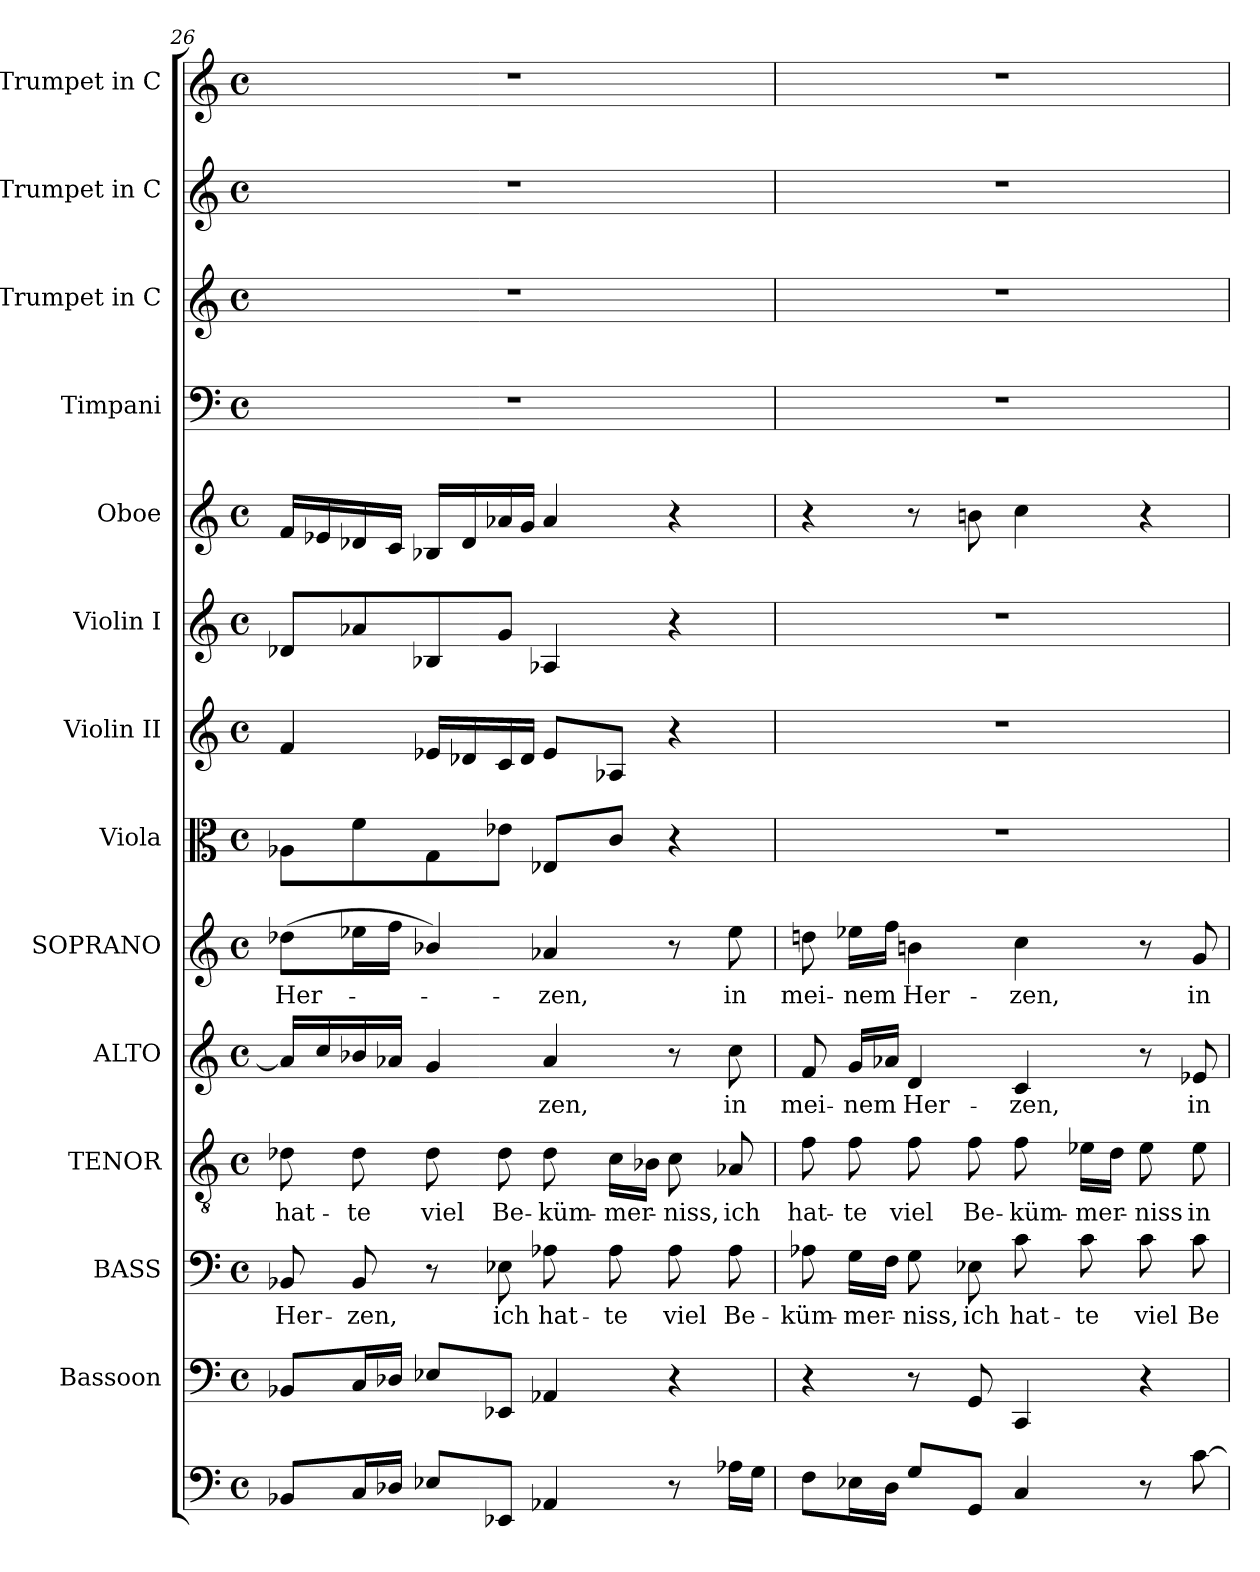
**kern	**kern	**kern	**text	**kern	**text	**kern	**text	**kern	**text	**kern	**kern	**kern	**kern	**kern	**kern	**kern	**kern
*part14	*part13	*part12	*part12	*part11	*part11	*part10	*part10	*part9	*part9	*part8	*part7	*part6	*part5	*part4	*part3	*part2	*part1
*staff14	*staff13	*staff12	*staff12	*staff11	*staff11	*staff10	*staff10	*staff9	*staff9	*staff8	*staff7	*staff6	*staff5	*staff4	*staff3	*staff2	*staff1
*	*I"Bassoon	*I"BASS	*	*I"TENOR	*	*I"ALTO	*	*I"SOPRANO	*	*I"Viola	*I"Violin II	*I"Violin I	*I"Oboe	*I"Timpani	*I"Trumpet in C	*I"Trumpet in C	*I"Trumpet in C
*	*	*	*	*	*	*I'Alto	*	*I'Soprano	*	*I'Viola	*I'Violin II	*I'Violin I	*I'Oboe	*I'Timp.	*	*	*
!!LO:LB:g=z
*clefF4	*clefF4	*clefF4	*	*clefGv2	*	*clefG2	*	*clefG2	*	*clefC3	*clefG2	*clefG2	*clefG2	*clefF4	*clefG2	*clefG2	*clefG2
*	*	*	*	*ITrd7c12	*	*	*	*	*	*	*	*	*	*	*	*	*
*k[]	*k[]	*k[]	*	*k[]	*	*k[]	*	*k[]	*	*k[]	*k[]	*k[]	*k[]	*k[]	*k[]	*k[]	*k[]
*C:	*C:	*C:	*	*C:	*	*C:	*	*C:	*	*C:	*C:	*C:	*C:	*C:	*C:	*C:	*C:
*M4/4	*M4/4	*M4/4	*	*M4/4	*	*M4/4	*	*M4/4	*	*M4/4	*M4/4	*M4/4	*M4/4	*M4/4	*M4/4	*M4/4	*M4/4
*met(c)	*met(c)	*met(c)	*	*met(c)	*	*met(c)	*	*met(c)	*	*met(c)	*met(c)	*met(c)	*met(c)	*met(c)	*met(c)	*met(c)	*met(c)
=26	=26	=26	=26	=26	=26	=26	=26	=26	=26	=26	=26	=26	=26	=26	=26	=26	=26
!	!	!	!LO:LY:b:color=#000000	!	!	!	!	!	!	!	!	!	!	!	!	!	!
!	!	!	!	!	!LO:LY:b:color=#000000	!	!	!	!	!	!	!	!	!	!	!	!
!	!	!	!	!	!	!	!	!	!LO:LY:b:color=#000000	!	!	!	!	!	!	!	!
8BB-i/L	8BB-i/L	8BB-i/	Her-	8D-Xi\	hat-	16a-i/LL]	.	(8dd-Xi\L	Her-	8A-Xi\L	4fi/	8d-Xi/L	16fi/LL	1r	1r	1r	1r
.	.	.	.	.	.	16cci/	.	.	.	.	.	.	16e-i/	.	.	.	.
!	!	!	!LO:LY:b:color=#000000	!	!	!	!	!	!	!	!	!	!	!	!	!	!
!	!	!	!	!	!LO:LY:b:color=#000000	!	!	!	!	!	!	!	!	!	!	!	!
16Ci/L	16Ci/L	8BB-i/	-zen,	8D-i\	-te	16b-i/	.	16ee-i\L	.	8fi\	.	8a-Xi/	16d-Xi/	.	.	.	.
16D-Xi/JJ	16D-Xi/JJ	.	.	.	.	16a-Xi/JJ	.	16ffi\JJ	.	.	.	.	16ci/JJ	.	.	.	.
!	!	!	!	!	!LO:LY:b:color=#000000	!	!	!	!	!	!	!	!	!	!	!	!
8E-i/L	8E-i/L	8r	.	8D-i\	viel	4gi/	.	4b-i/)	.	8Gi\	16e-i/LL	8B-i/	16B-i/LL	.	.	.	.
.	.	.	.	.	.	.	.	.	.	.	16d-Xi/	.	16d-i/	.	.	.	.
!	!	!	!LO:LY:b:color=#000000	!	!	!	!	!	!	!	!	!	!	!	!	!	!
!	!	!	!	!	!LO:LY:b:color=#000000	!	!	!	!	!	!	!	!	!	!	!	!
8EE-i/J	8EE-i/J	8E-i\	ich	8D-i\	Be-	.	.	.	.	8e-i\J	16ci/	8gi/J	16a-Xi/	.	.	.	.
.	.	.	.	.	.	.	.	.	.	.	16d-i/JJ	.	16gi/JJ	.	.	.	.
!	!	!	!LO:LY:b:color=#000000	!	!	!	!	!	!	!	!	!	!	!	!	!	!
!	!	!	!	!	!LO:LY:b:color=#000000	!	!	!	!	!	!	!	!	!	!	!	!
!	!	!	!	!	!	!	!LO:LY:b:color=#000000	!	!	!	!	!	!	!	!	!	!
!	!	!	!	!	!	!	!	!	!LO:LY:b:color=#000000	!	!	!	!	!	!	!	!
4AA-Xi/	4AA-Xi/	8A-Xi\	hat-	8D-i\	-küm-	4a-i/	-zen,	4a-Xi/	-zen,	8E-i/L	8e-i/L	4A-Xi/	4a-i/	.	.	.	.
!	!	!	!LO:LY:b:color=#000000	!	!	!	!	!	!	!	!	!	!	!	!	!	!
!	!	!	!	!	!LO:LY:b:color=#000000	!	!	!	!	!	!	!	!	!	!	!	!
.	.	8A-i\	-te	16Ci\LL	-mer-	.	.	.	.	8ci/J	8A-Xi/J	.	.	.	.	.	.
.	.	.	.	16BB-i\JJ	.	.	.	.	.	.	.	.	.	.	.	.	.
!	!	!	!LO:LY:b:color=#000000	!	!	!	!	!	!	!	!	!	!	!	!	!	!
!	!	!	!	!	!LO:LY:b:color=#000000	!	!	!	!	!	!	!	!	!	!	!	!
8r	4r	8A-i\	viel	8Ci\	-niss,	8r	.	8r	.	4r	4r	4r	4r	.	.	.	.
!	!	!	!LO:LY:b:color=#000000	!	!	!	!	!	!	!	!	!	!	!	!	!	!
!	!	!	!	!	!LO:LY:b:color=#000000	!	!	!	!	!	!	!	!	!	!	!	!
!	!	!	!	!	!	!	!LO:LY:b:color=#000000	!	!	!	!	!	!	!	!	!	!
!	!	!	!	!	!	!	!	!	!LO:LY:b:color=#000000	!	!	!	!	!	!	!	!
16A-Xi\LL	.	8A-i\	Be-	8AA-Xi/	ich	8cci\	in	8ee-i\	in	.	.	.	.	.	.	.	.
16Gi\JJ	.	.	.	.	.	.	.	.	.	.	.	.	.	.	.	.	.
=27	=27	=27	=27	=27	=27	=27	=27	=27	=27	=27	=27	=27	=27	=27	=27	=27	=27
!	!	!	!LO:LY:b:color=#000000	!	!	!	!	!	!	!	!	!	!	!	!	!	!
!	!	!	!	!	!LO:LY:b:color=#000000	!	!	!	!	!	!	!	!	!	!	!	!
!	!	!	!	!	!	!	!LO:LY:b:color=#000000	!	!	!	!	!	!	!	!	!	!
!	!	!	!	!	!	!	!	!	!LO:LY:b:color=#000000	!	!	!	!	!	!	!	!
8Fi\L	4r	8A-Xi\	-küm-	8Fi\	hat-	8fi/	mei-	8ddni\	mei-	1r	1r	1r	4r	1r	1r	1r	1r
!	!	!	!LO:LY:b:color=#000000	!	!	!	!	!	!	!	!	!	!	!	!	!	!
!	!	!	!	!	!LO:LY:b:color=#000000	!	!	!	!	!	!	!	!	!	!	!	!
!	!	!	!	!	!	!	!LO:LY:b:color=#000000	!	!	!	!	!	!	!	!	!	!
!	!	!	!	!	!	!	!	!	!LO:LY:b:color=#000000	!	!	!	!	!	!	!	!
16E-i\L	.	16Gi\LL	-mer-	8Fi\	-te	16gi/LL	-nem	16ee-i\LL	-nem	.	.	.	.	.	.	.	.
16Di\JJ	.	16Fi\JJ	.	.	.	16a-Xi/JJ	.	16ffi\JJ	.	.	.	.	.	.	.	.	.
!	!	!	!LO:LY:b:color=#000000	!	!	!	!	!	!	!	!	!	!	!	!	!	!
!	!	!	!	!	!LO:LY:b:color=#000000	!	!	!	!	!	!	!	!	!	!	!	!
!	!	!	!	!	!	!	!LO:LY:b:color=#000000	!	!	!	!	!	!	!	!	!	!
!	!	!	!	!	!	!	!	!	!LO:LY:b:color=#000000	!	!	!	!	!	!	!	!
8Gi/L	8r	8Gi\	-niss,	8Fi\	viel	4di/	Her-	4bni\	Her-	.	.	.	8r	.	.	.	.
!	!	!	!LO:LY:b:color=#000000	!	!	!	!	!	!	!	!	!	!	!	!	!	!
!	!	!	!	!	!LO:LY:b:color=#000000	!	!	!	!	!	!	!	!	!	!	!	!
8GGi/J	8GGi/	8E-i\	ich	8Fi\	Be-	.	.	.	.	.	.	.	8bni\	.	.	.	.
!	!	!	!LO:LY:b:color=#000000	!	!	!	!	!	!	!	!	!	!	!	!	!	!
!	!	!	!	!	!LO:LY:b:color=#000000	!	!	!	!	!	!	!	!	!	!	!	!
!	!	!	!	!	!	!	!LO:LY:b:color=#000000	!	!	!	!	!	!	!	!	!	!
!	!	!	!	!	!	!	!	!	!LO:LY:b:color=#000000	!	!	!	!	!	!	!	!
4Ci/	4CCi/	8ci\	hat-	8Fi\	-küm-	4ci/	-zen,	4cci\	-zen,	.	.	.	4cci\	.	.	.	.
!	!	!	!LO:LY:b:color=#000000	!	!	!	!	!	!	!	!	!	!	!	!	!	!
!	!	!	!	!	!LO:LY:b:color=#000000	!	!	!	!	!	!	!	!	!	!	!	!
.	.	8ci\	-te	16E-i\LL	-mer-	.	.	.	.	.	.	.	.	.	.	.	.
.	.	.	.	16Di\JJ	.	.	.	.	.	.	.	.	.	.	.	.	.
!	!	!	!LO:LY:b:color=#000000	!	!	!	!	!	!	!	!	!	!	!	!	!	!
!	!	!	!	!	!LO:LY:b:color=#000000	!	!	!	!	!	!	!	!	!	!	!	!
8r	4r	8ci\	viel	8E-i\	-niss	8r	.	8r	.	.	.	.	4r	.	.	.	.
!	!	!	!LO:LY:b:color=#000000	!	!	!	!	!	!	!	!	!	!	!	!	!	!
!	!	!	!	!	!LO:LY:b:color=#000000	!	!	!	!	!	!	!	!	!	!	!	!
!	!	!	!	!	!	!	!LO:LY:b:color=#000000	!	!	!	!	!	!	!	!	!	!
!	!	!	!	!	!	!	!	!	!LO:LY:b:color=#000000	!	!	!	!	!	!	!	!
[8ci\	.	8ci\	Be-	8E-i\	in	8e-i/	in	8gi/	in	.	.	.	.	.	.	.	.
=	=	=	=	=	=	=	=	=	=	=	=	=	=	=	=	=	=
*-	*-	*-	*-	*-	*-	*-	*-	*-	*-	*-	*-	*-	*-	*-	*-	*-	*-
